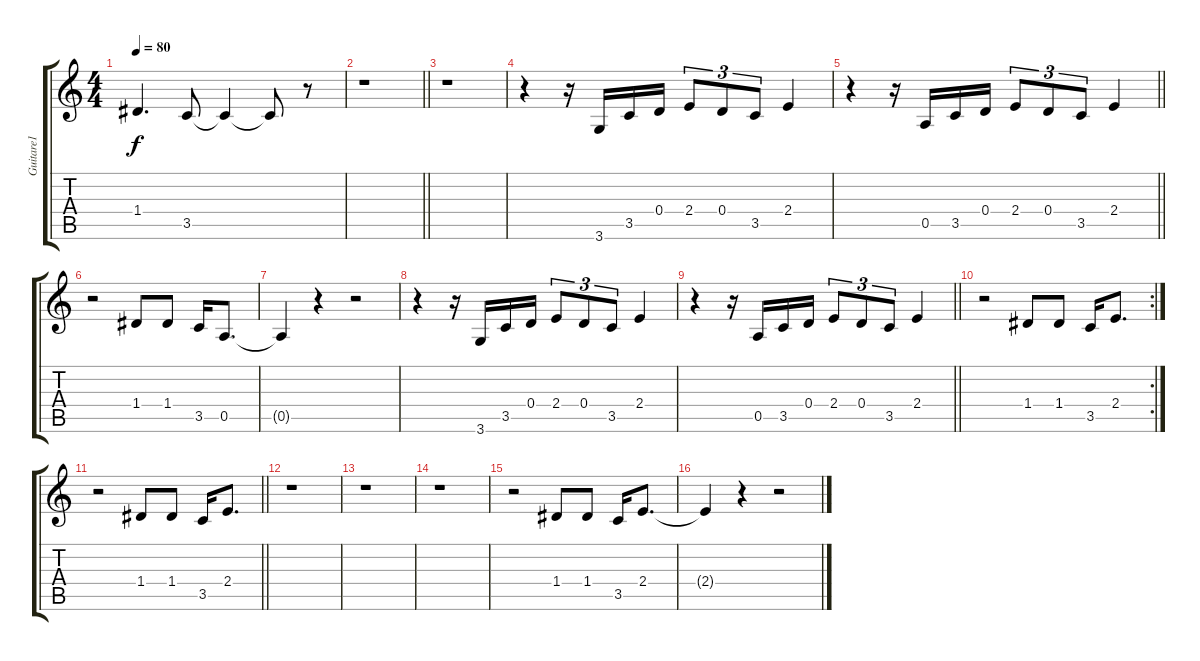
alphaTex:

\track ("Guitare1" "Guitare1") {instrument acousticguitarsteel}
\staff {score tabs}
\tuning (E4 B3 G3 D3 A2 E2) {hide}
\ts (4 4)
\tempo 80
\clef g2
\ks c
1.4.4{d dy f} 3.5.8 3.5{t}.4 3.5{t}.8 r.8 |
\barLineRight lightlight
r.1 |
r.1 |
r.4 r.16 3.6.16 3.5.16 0.4.16 2.4.8{tu (3 2)} 0.4.8{tu (3 2) beam merge} 3.5.8{tu (3 2)} 2.4.4 |
\barLineRight lightlight
r.4 r.16 0.5.16 3.5.16 0.4.16 2.4.8{tu (3 2)} 0.4.8{tu (3 2) beam merge} 3.5.8{tu (3 2)} 2.4.4 |
r.2 1.4.8 1.4.8 3.5.16 0.5.8{d} |
0.5{t}.4 r.4 r.2 |
r.4 r.16 3.6.16 3.5.16 0.4.16 2.4.8{tu (3 2)} 0.4.8{tu (3 2)} 3.5.8{tu (3 2)} 2.4.4 |
\barLineRight lightlight
r.4 r.16 0.5.16 3.5.16 0.4.16 2.4.8{tu (3 2)} 0.4.8{tu (3 2)} 3.5.8{tu (3 2)} 2.4.4 |
\rc 2
r.2 1.4.8 1.4.8 3.5.16 2.4.8{d} |
\barLineRight lightlight
r.2 1.4.8 1.4.8 3.5.16 2.4.8{d} |
r.1 |
r.1 |
r.1 |
r.2 1.4.8 1.4.8 3.5.16 2.4.8{d} |
2.4{t}.4 r.4 r.2
